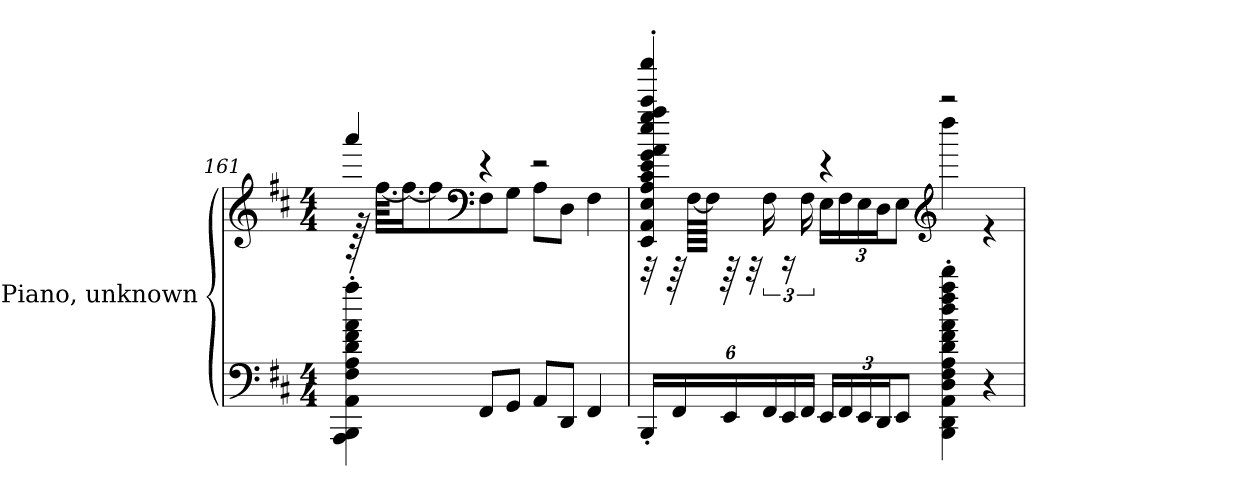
**kern	**kern
*part1	*part1
*staff2	*staff1
*I"Piano, unknown	*
*I'Pno.	*
!!LO:LB:g=z
*clefF4	*clefG2
*k[f#c#]	*k[f#c#]
*M4/4	*M4/4
=161	=161
*	*^
4AAA\' 4BBB\' 4AA\' 4F#\' 4A\' 4d\' 4f#\' 4a\' 4aa\'	4aaa/	128r
.	.	[64.ff#\KKLL
.	.	16.ff#\J_
.	.	8ff#\]
*	*clefF4	*
8FF#/L	4r	8F#\
8GG/J	.	8G\J
8AA/L	2r	8A\L
8DD/J	.	8D\J
4FF#/	.	4F#\
=162	=162	=162
*Xbrackettup	*	*
24BBB'/LL	4EE/' 4AA/' 4E/' 4A/' 4c#/' 4e/' 4g/' 4a/' 4ee/' 4gg/' 4aa/' 4ccc#/' 4cccc#/'	32r
.	.	64r
24FF#/	.	.
.	.	[64F#\LLLL
.	.	64F#\JJJJ]
.	.	64r
24EE/	.	.
.	.	32r
24FF#/	.	24F#\
24EE/	.	24r
24FF#/JJ	.	24F#\
*	*	*Xbrackettup
24EE/LL	4r	24E\LL
24FF#/	.	24F#\
24EE/	.	24E\
24DD/J	.	24D\J
12EE/J	.	12E\J
*	*clefG2	*
4BBB\' 4DD\' 4AA\' 4D\' 4F#\' 4A\' 4d\' 4f#\' 4a\' 4dd\' 4ff#\' 4aa\' 4ddd\'	2r	4dddd\
4r	.	4r
*	*v	*v
=	=
*-	*-
